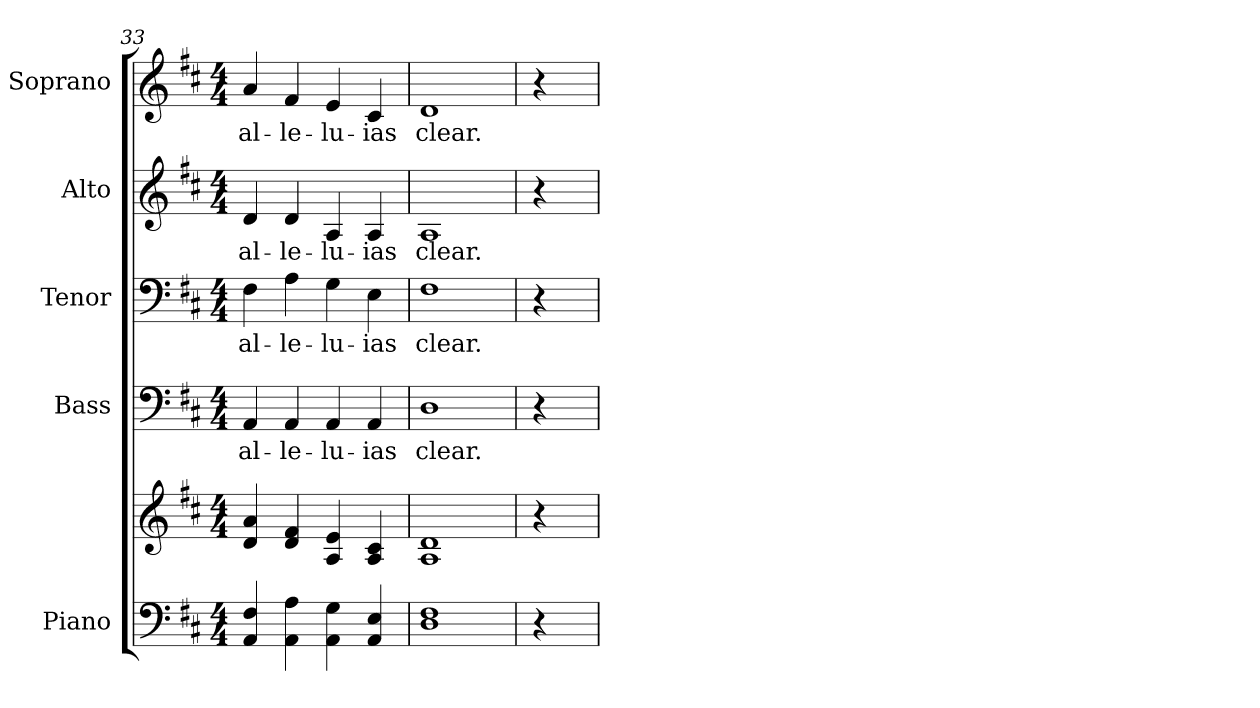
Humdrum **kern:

**kern	**kern	**kern	**text	**kern	**text	**kern	**text	**kern	**text
*part5	*part5	*part4	*part4	*part3	*part3	*part2	*part2	*part1	*part1
*staff6	*staff5	*staff4	*staff4	*staff3	*staff3	*staff2	*staff2	*staff1	*staff1
*I"Piano	*	*I"Bass	*	*I"Tenor	*	*I"Alto	*	*I"Soprano	*
*I'Pno.	*	*I'B.	*	*I'T.	*	*I'A.	*	*I'S.	*
*clefF4	*clefG2	*clefF4	*	*clefF4	*	*clefG2	*	*clefG2	*
*k[f#c#]	*k[f#c#]	*k[f#c#]	*	*k[f#c#]	*	*k[f#c#]	*	*k[f#c#]	*
*D:	*D:	*D:	*	*D:	*	*D:	*	*D:	*
*M4/4	*M4/4	*M4/4	*	*M4/4	*	*M4/4	*	*M4/4	*
=33	=33	=33	=33	=33	=33	=33	=33	=33	=33
!	!	!	!LO:LY:b:color=#000000	!	!	!	!	!	!
!	!	!	!	!	!LO:LY:b:color=#000000	!	!	!	!
!	!	!	!	!	!	!	!LO:LY:b:color=#000000	!	!
!	!	!	!	!	!	!	!	!	!LO:LY:b:color=#000000
4AAi/ 4F#i	4di/ 4ai	4AAi/	al-	4F#i\	al-	4di/	al-	4ai/	al-
!	!	!	!LO:LY:b:color=#000000	!	!	!	!	!	!
!	!	!	!	!	!LO:LY:b:color=#000000	!	!	!	!
!	!	!	!	!	!	!	!LO:LY:b:color=#000000	!	!
!	!	!	!	!	!	!	!	!	!LO:LY:b:color=#000000
4AAi\ 4Ai	4di/ 4f#i	4AAi/	-le-	4Ai\	-le-	4di/	-le-	4f#i/	-le-
!	!	!	!LO:LY:b:color=#000000	!	!	!	!	!	!
!	!	!	!	!	!LO:LY:b:color=#000000	!	!	!	!
!	!	!	!	!	!	!	!LO:LY:b:color=#000000	!	!
!	!	!	!	!	!	!	!	!	!LO:LY:b:color=#000000
4AAi\ 4Gi	4Ai/ 4ei	4AAi/	-lu-	4Gi\	-lu-	4Ai/	-lu-	4ei/	-lu-
!	!	!	!LO:LY:b:color=#000000	!	!	!	!	!	!
!	!	!	!	!	!LO:LY:b:color=#000000	!	!	!	!
!	!	!	!	!	!	!	!LO:LY:b:color=#000000	!	!
!	!	!	!	!	!	!	!	!	!LO:LY:b:color=#000000
4AAi/ 4Ei	4Ai/ 4c#i	4AAi/	-ias	4Ei\	-ias	4Ai/	-ias	4c#i/	-ias
!!LO:PB:g=z
=34	=34	=34	=34	=34	=34	=34	=34	=34	=34
!	!	!	!LO:LY:b:color=#000000	!	!	!	!	!	!
!	!	!	!	!	!LO:LY:b:color=#000000	!	!	!	!
!	!	!	!	!	!	!	!LO:LY:b:color=#000000	!	!
!	!	!	!	!	!	!	!	!	!LO:LY:b:color=#000000
1Di 1F#i	1Ai 1di	1Di	clear.	1F#i	clear.	1Ai	clear.	1di	clear.
=35	=35	=35	=35	=35	=35	=35	=35	=35	=35
4r	4r	4r	.	4r	.	4r	.	4r	.
=	=	=	=	=	=	=	=	=	=
*-	*-	*-	*-	*-	*-	*-	*-	*-	*-
